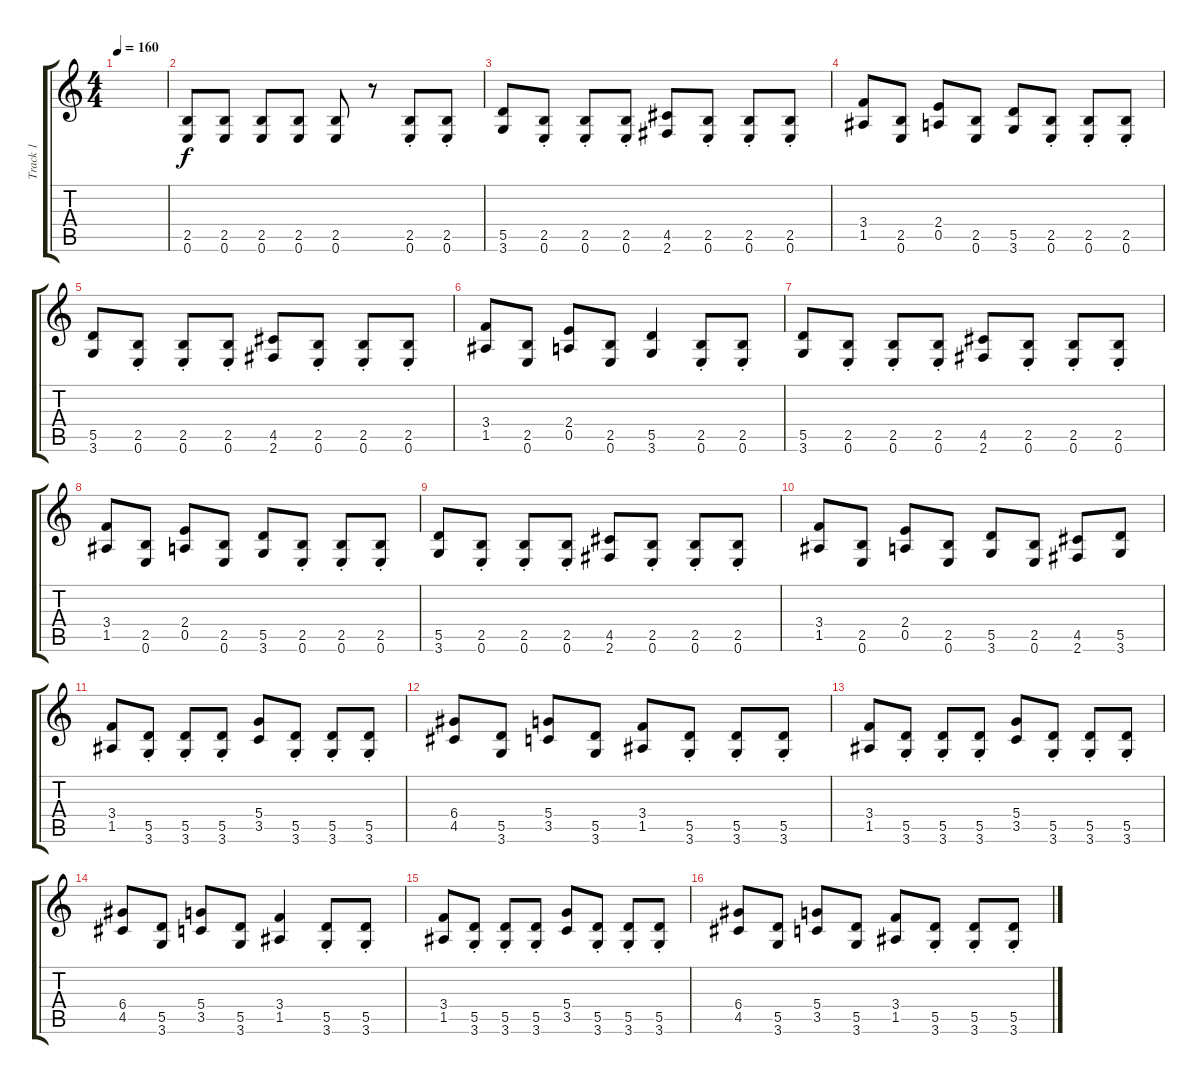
\track ("Track 1" "Track 1") {instrument distortionguitar}
\staff {score tabs}
\tuning (E4 B3 G3 D3 A2 E2) {hide}
\ts (4 4)
\tempo 160
\clef g2
\ks c
|
(2.5 0.6).8 (2.5 0.6).8 (2.5 0.6).8 (2.5 0.6).8 (2.5 0.6).8 r.8 (2.5{st} 0.6{st}).8 (2.5{st} 0.6{st}).8 |
(5.5 3.6).8 (2.5{st} 0.6{st}).8 (2.5{st} 0.6{st}).8 (2.5{st} 0.6{st}).8 (4.5 2.6).8 (2.5{st} 0.6{st}).8 (2.5{st} 0.6{st}).8 (2.5{st} 0.6{st}).8 |
(3.4 1.5).8 (2.5 0.6).8 (2.4 0.5).8 (2.5 0.6).8 (5.5 3.6).8 (2.5{st} 0.6{st}).8 (2.5{st} 0.6{st}).8 (2.5{st} 0.6{st}).8 |
(5.5 3.6).8 (2.5{st} 0.6{st}).8 (2.5{st} 0.6{st}).8 (2.5{st} 0.6{st}).8 (4.5 2.6).8 (2.5{st} 0.6{st}).8 (2.5{st} 0.6{st}).8 (2.5{st} 0.6{st}).8 |
(3.4 1.5).8 (2.5 0.6).8 (2.4 0.5).8 (2.5 0.6).8 (5.5 3.6).4 (2.5{st} 0.6{st}).8 (2.5{st} 0.6{st}).8 |
(5.5 3.6).8 (2.5{st} 0.6{st}).8 (2.5{st} 0.6{st}).8 (2.5{st} 0.6{st}).8 (4.5 2.6).8 (2.5{st} 0.6{st}).8 (2.5{st} 0.6{st}).8 (2.5{st} 0.6{st}).8 |
(3.4 1.5).8 (2.5 0.6).8 (2.4 0.5).8 (2.5 0.6).8 (5.5 3.6).8 (2.5{st} 0.6{st}).8 (2.5{st} 0.6{st}).8 (2.5{st} 0.6{st}).8 |
(5.5 3.6).8 (2.5{st} 0.6{st}).8 (2.5{st} 0.6{st}).8 (2.5{st} 0.6{st}).8 (4.5 2.6).8 (2.5{st} 0.6{st}).8 (2.5{st} 0.6{st}).8 (2.5{st} 0.6{st}).8 |
(3.4 1.5).8 (2.5 0.6).8 (2.4 0.5).8 (2.5 0.6).8 (5.5 3.6).8 (2.5 0.6).8 (4.5 2.6).8 (5.5 3.6).8 |
(3.4 1.5).8 (5.5{st} 3.6{st}).8 (5.5{st} 3.6{st}).8 (5.5{st} 3.6{st}).8 (5.4 3.5).8 (5.5{st} 3.6{st}).8 (5.5{st} 3.6{st}).8 (5.5{st} 3.6{st}).8 |
(6.4 4.5).8 (5.5 3.6).8 (5.4 3.5).8 (5.5 3.6).8 (3.4 1.5).8 (5.5{st} 3.6{st}).8 (5.5{st} 3.6{st}).8 (5.5{st} 3.6{st}).8 |
(3.4 1.5).8 (5.5{st} 3.6{st}).8 (5.5{st} 3.6{st}).8 (5.5{st} 3.6{st}).8 (5.4 3.5).8 (5.5{st} 3.6{st}).8 (5.5{st} 3.6{st}).8 (5.5{st} 3.6{st}).8 |
(6.4 4.5).8 (5.5 3.6).8 (5.4 3.5).8 (5.5 3.6).8 (3.4 1.5).4 (5.5{st} 3.6{st}).8 (5.5{st} 3.6{st}).8 |
(3.4 1.5).8 (5.5{st} 3.6{st}).8 (5.5{st} 3.6{st}).8 (5.5{st} 3.6{st}).8 (5.4 3.5).8 (5.5{st} 3.6{st}).8 (5.5{st} 3.6{st}).8 (5.5{st} 3.6{st}).8 |
(6.4 4.5).8 (5.5 3.6).8 (5.4 3.5).8 (5.5 3.6).8 (3.4 1.5).8 (5.5{st} 3.6{st}).8 (5.5{st} 3.6{st}).8 (5.5{st} 3.6{st}).8
